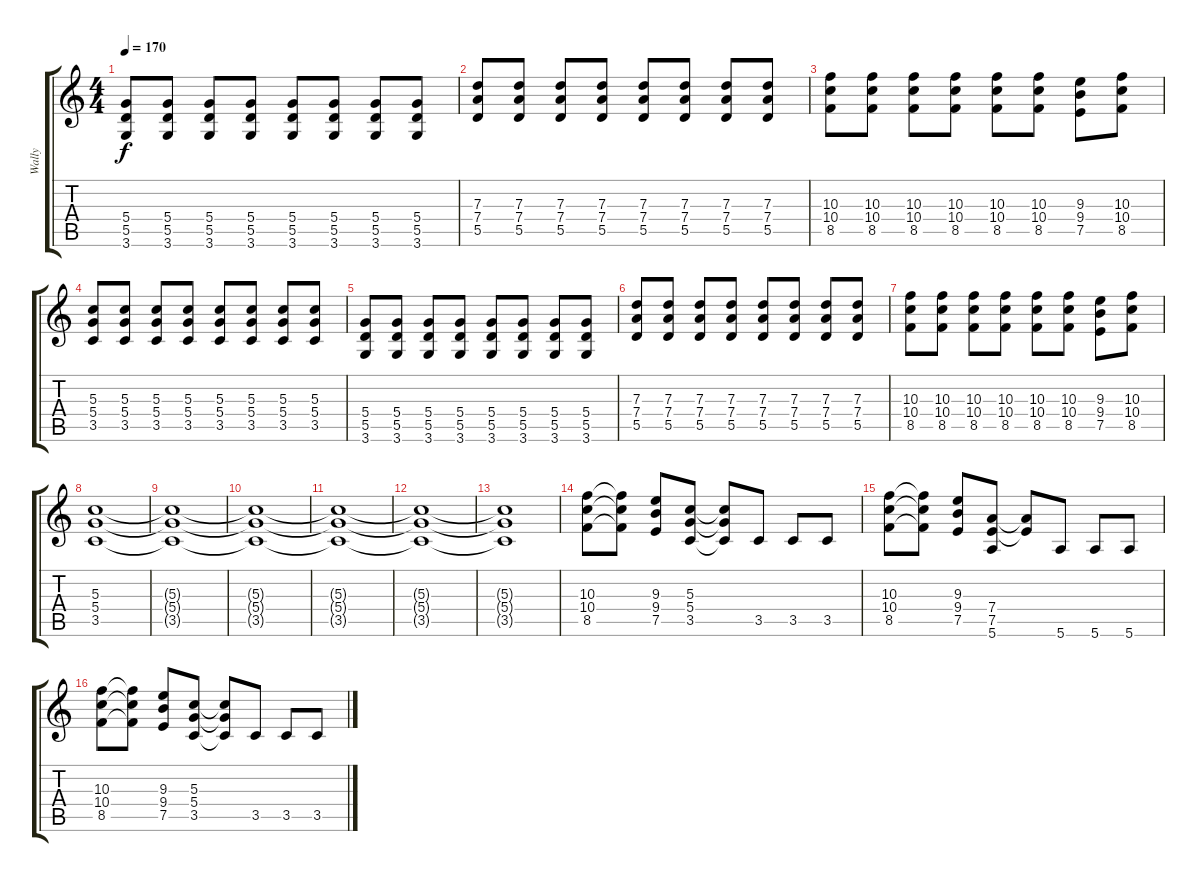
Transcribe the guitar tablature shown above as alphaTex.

\track ("Wally" "Wally") {instrument distortionguitar}
\staff {score tabs}
\tuning (E4 B3 G3 D3 A2 E2) {hide}
\ts (4 4)
\tempo 170
\clef g2
\ks c
(5.4 5.5 3.6).8{dy f} (5.4 5.5 3.6).8 (5.4 5.5 3.6).8 (5.4 5.5 3.6).8 (5.4 5.5 3.6).8 (5.4 5.5 3.6).8 (5.4 5.5 3.6).8 (5.4 5.5 3.6).8 |
(7.3 7.4 5.5).8 (7.3 7.4 5.5).8 (7.3 7.4 5.5).8 (7.3 7.4 5.5).8 (7.3 7.4 5.5).8 (7.3 7.4 5.5).8 (7.3 7.4 5.5).8 (7.3 7.4 5.5).8 |
(10.3 10.4 8.5).8 (10.3 10.4 8.5).8 (10.3 10.4 8.5).8 (10.3 10.4 8.5).8 (10.3 10.4 8.5).8 (10.3 10.4 8.5).8 (9.3 9.4 7.5).8 (10.3 10.4 8.5).8 |
(5.3 5.4 3.5).8 (5.3 5.4 3.5).8 (5.3 5.4 3.5).8 (5.3 5.4 3.5).8 (5.3 5.4 3.5).8 (5.3 5.4 3.5).8 (5.3 5.4 3.5).8 (5.3 5.4 3.5).8 |
(5.4 5.5 3.6).8 (5.4 5.5 3.6).8 (5.4 5.5 3.6).8 (5.4 5.5 3.6).8 (5.4 5.5 3.6).8 (5.4 5.5 3.6).8 (5.4 5.5 3.6).8 (5.4 5.5 3.6).8 |
(7.3 7.4 5.5).8 (7.3 7.4 5.5).8 (7.3 7.4 5.5).8 (7.3 7.4 5.5).8 (7.3 7.4 5.5).8 (7.3 7.4 5.5).8 (7.3 7.4 5.5).8 (7.3 7.4 5.5).8 |
(10.3 10.4 8.5).8 (10.3 10.4 8.5).8 (10.3 10.4 8.5).8 (10.3 10.4 8.5).8 (10.3 10.4 8.5).8 (10.3 10.4 8.5).8 (9.3 9.4 7.5).8 (10.3 10.4 8.5).8 |
(5.3 5.4 3.5).1 |
(5.3{t} 5.4{t} 3.5{t}).1 |
(5.3{t} 5.4{t} 3.5{t}).1 |
(5.3{t} 5.4{t} 3.5{t}).1 |
(5.3{t} 5.4{t} 3.5{t}).1 |
(5.3{t} 5.4{t} 3.5{t}).1 |
(10.3 10.4 8.5).8 (10.3{t} 10.4{t} 8.5{t}).8 (9.3 9.4 7.5).8 (5.3 5.4 3.5).8 (5.3{t} 5.4{t} 3.5{t}).8 3.5.8 3.5.8 3.5.8 |
(10.3 10.4 8.5).8 (10.3{t} 10.4{t} 8.5{t}).8 (9.3 9.4 7.5).8 (7.4 7.5 5.6).8 (7.4{t} 7.5{t}).8 5.6.8 5.6.8 5.6.8 |
(10.3 10.4 8.5).8 (10.3{t} 10.4{t} 8.5{t}).8 (9.3 9.4 7.5).8 (5.3 5.4 3.5).8 (5.3{t} 5.4{t} 3.5{t}).8 3.5.8 3.5.8 3.5.8
